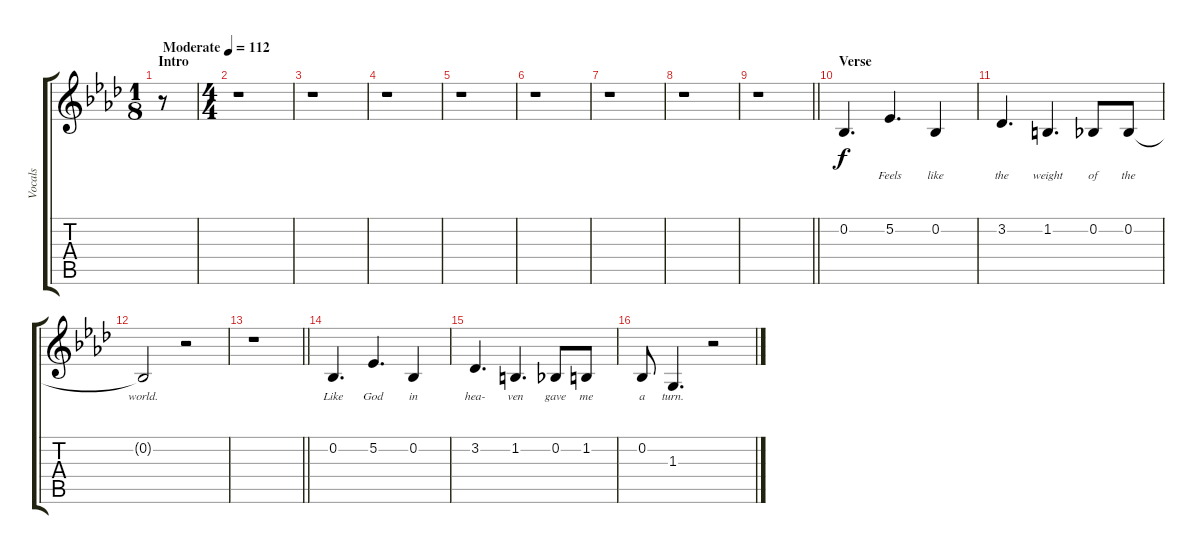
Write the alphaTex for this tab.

\track ("Vocals" "Vocals") {instrument violin}
\staff {score tabs}
\tuning (Eb4 Bb3 Gb3 Db3 Ab2 Db2) {hide}
\ts (1 8)
\section ("" "Intro")
\tempo (112 "Moderate")
\clef g2
\ks ab
r.8{dy f instrument violin} |
\ts (4 4)
r.1 |
r.1 |
r.1 |
r.1 |
r.1 |
r.1 |
r.1 |
\barLineRight lightlight
r.1 |
\section ("" "Verse")
0.2.4{d lyrics (0 "") lyrics (1 "") lyrics (2 "") lyrics (3 "") lyrics (4 "")} 5.2.4{d lyrics (0 "Feels") lyrics (1 "") lyrics (2 "") lyrics (3 "") lyrics (4 "")} 0.2.4{lyrics (0 "like") lyrics (1 "") lyrics (2 "") lyrics (3 "") lyrics (4 "")} |
3.2.4{d lyrics (0 "the") lyrics (1 "") lyrics (2 "") lyrics (3 "") lyrics (4 "")} 1.2.4{d lyrics (0 "weight") lyrics (1 "") lyrics (2 "") lyrics (3 "") lyrics (4 "")} 0.2.8{lyrics (0 "of") lyrics (1 "") lyrics (2 "") lyrics (3 "") lyrics (4 "")} 0.2.8{lyrics (0 "the") lyrics (1 "") lyrics (2 "") lyrics (3 "") lyrics (4 "")} |
0.2{t}.2{lyrics (0 "world.") lyrics (1 "") lyrics (2 "") lyrics (3 "") lyrics (4 "")} r.2 |
\barLineRight lightlight
r.1 |
0.2.4{d lyrics (0 "Like") lyrics (1 "") lyrics (2 "") lyrics (3 "") lyrics (4 "")} 5.2.4{d lyrics (0 "God") lyrics (1 "") lyrics (2 "") lyrics (3 "") lyrics (4 "")} 0.2.4{lyrics (0 "in") lyrics (1 "") lyrics (2 "") lyrics (3 "") lyrics (4 "")} |
3.2.4{d lyrics (0 "hea-") lyrics (1 "") lyrics (2 "") lyrics (3 "") lyrics (4 "")} 1.2.4{d lyrics (0 "ven") lyrics (1 "") lyrics (2 "") lyrics (3 "") lyrics (4 "")} 0.2.8{lyrics (0 "gave") lyrics (1 "") lyrics (2 "") lyrics (3 "") lyrics (4 "")} 1.2.8{lyrics (0 "me") lyrics (1 "") lyrics (2 "") lyrics (3 "") lyrics (4 "")} |
0.2.8{lyrics (0 "a") lyrics (1 "") lyrics (2 "") lyrics (3 "") lyrics (4 "")} 1.3.4{d lyrics (0 "turn.") lyrics (1 "") lyrics (2 "") lyrics (3 "") lyrics (4 "")} r.2
